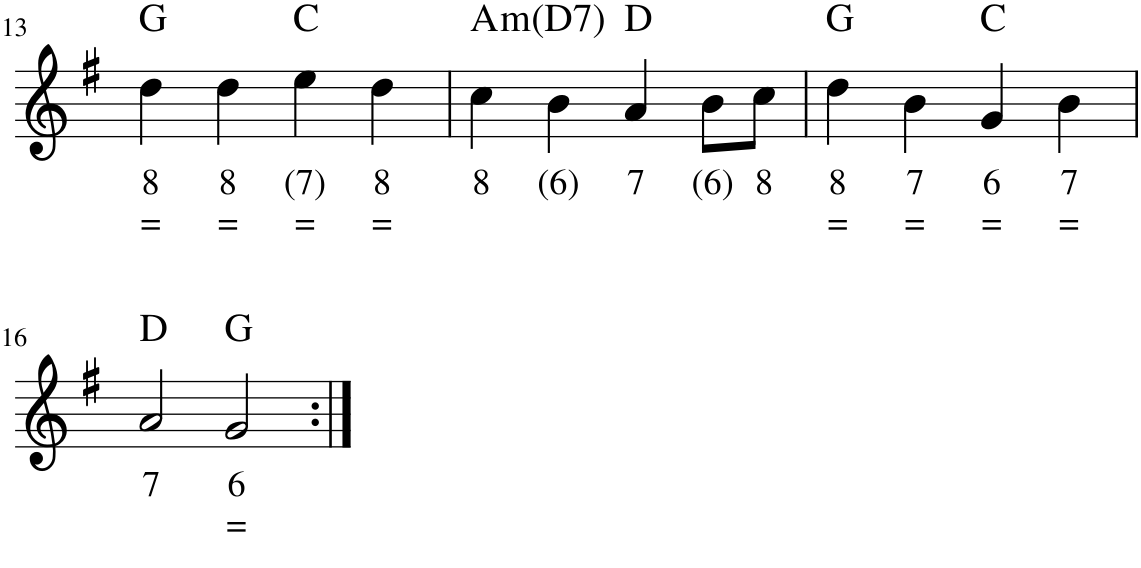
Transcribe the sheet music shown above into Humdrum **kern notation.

**kern	**text	**text	**harte
*part1	*part1	*part1	*part1
*staff1	*staff1	*staff1	*
*I"Stem	*	*	*
!!LO:PB:g=z
*clefG2	*	*	*
*k[f#]	*	*	*
*M4/4	*	*	*
=13	=13	=13	=13
!	!LO:LY:b	!LO:LY:b	!
4dd\	8	=	G:maj
!	!LO:LY:b	!LO:LY:b	!
4dd\	8	=	.
!	!LO:LY:b	!LO:LY:b	!
4ee\	(7)	=	C:maj
!	!LO:LY:b	!LO:LY:b	!
4dd\	8	=	.
=14	=14	=14	=14
!	!LO:LY:b	!	!LO:H:kt=m
4cc\	8	.	A:min
!	!LO:LY:b	!	!
4b\	(6)	.	.
!	!LO:LY:b	!	!
4a/	7	.	D:maj
!	!LO:LY:b	!	!
8b\L	(6)	.	.
!	!LO:LY:b	!	!
8cc\J	8	.	.
=15	=15	=15	=15
!	!LO:LY:b	!LO:LY:b	!
4dd\	8	=	G:maj
!	!LO:LY:b	!LO:LY:b	!
4b\	7	=	.
!	!LO:LY:b	!LO:LY:b	!
4g/	6	=	C:maj
!	!LO:LY:b	!LO:LY:b	!
4b\	7	=	.
!!LO:LB:g=z
=16	=16	=16	=16
!	!LO:LY:b	!	!
2a/	7	.	D:maj
!	!LO:LY:b	!LO:LY:b	!
2g/	6	=	G:maj
=:|!	=:|!	=:|!	=:|!
*-	*-	*-	*-
